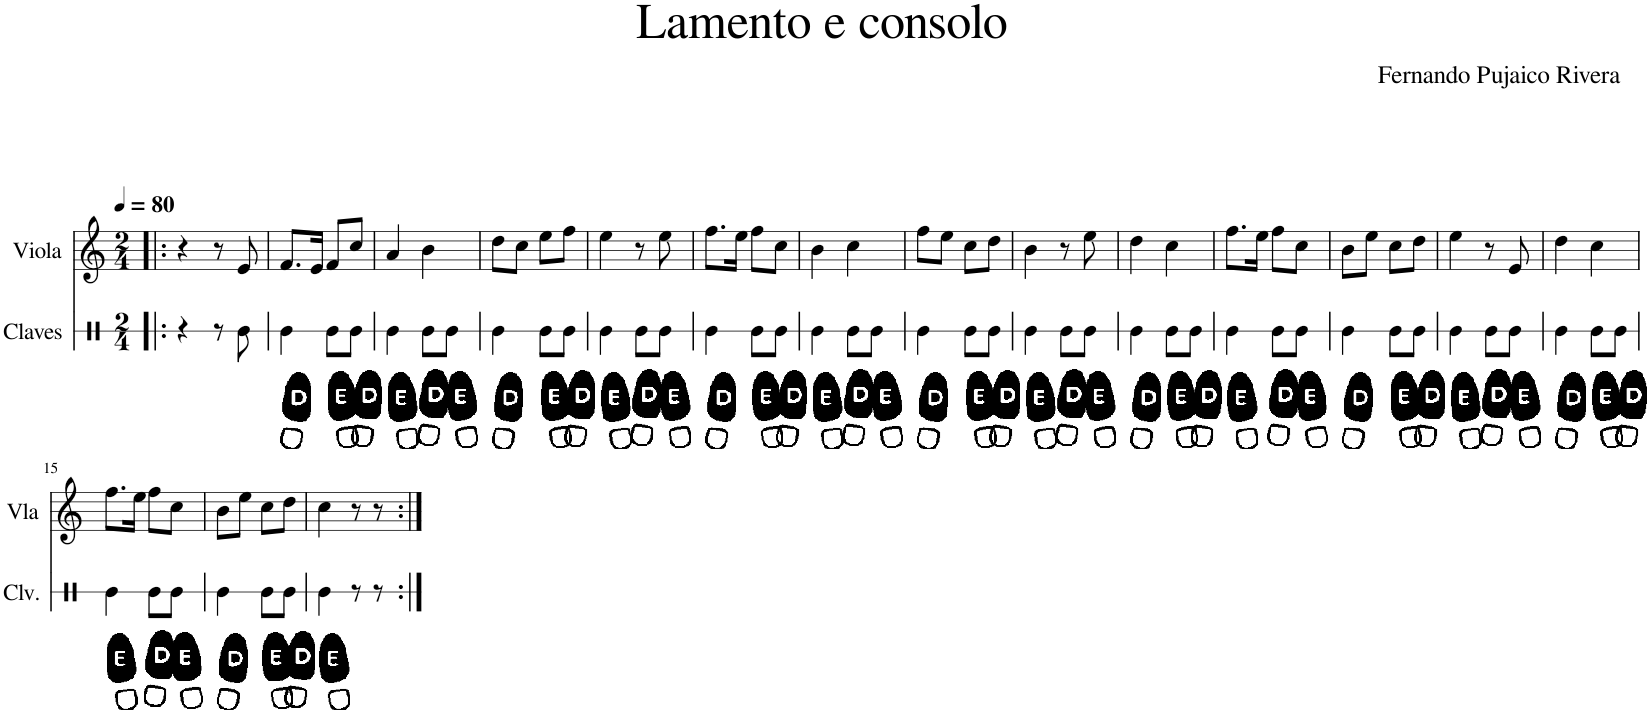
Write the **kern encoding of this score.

**kern	**kern
*part2	*part1
*staff2	*staff1
*I"Claves	*I"Viola
*I'Clv.	*I'Vla
*stria1	*
*clefX	*clefG2
*k[]	*k[]
*M2/4	*M2/4
*MM80	*MM80
=1!|:	=1!|:
4r	4r
8r	8r
8Re\	8e/
=2	=2
4Re\	8.f/L
.	16e/Jk
8Re\L	8f/L
8Re\J	8cc/J
=3	=3
4Re\	4a/
8Re\L	4b\
8Re\J	.
=4	=4
4Re\	8dd\L
.	8cc\J
8Re\L	8ee\L
8Re\J	8ff\J
=5	=5
4Re\	4ee\
8Re\L	8r
8Re\J	8ee\
=6	=6
4Re\	8.ff\L
.	16ee\Jk
8Re\L	8ff\L
8Re\J	8cc\J
=7	=7
4Re\	4b\
8Re\L	4cc\
8Re\J	.
=8	=8
4Re\	8ff\L
.	8ee\J
8Re\L	8cc\L
8Re\J	8dd\J
=9	=9
4Re\	4b\
8Re\L	8r
8Re\J	8ee\
=10	=10
4Re\	4dd\
8Re\L	4cc\
8Re\J	.
=11	=11
4Re\	8.ff\L
.	16ee\Jk
8Re\L	8ff\L
8Re\J	8cc\J
=12	=12
4Re\	8b\L
.	8ee\J
8Re\L	8cc\L
8Re\J	8dd\J
=13	=13
4Re\	4ee\
8Re\L	8r
8Re\J	8e/
=14	=14
4Re\	4dd\
8Re\L	4cc\
8Re\J	.
!!LO:LB:g=z
=15	=15
4Re\	8.ff\L
.	16ee\Jk
8Re\L	8ff\L
8Re\J	8cc\J
=16	=16
4Re\	8b\L
.	8ee\J
8Re\L	8cc\L
8Re\J	8dd\J
=17	=17
4Re\	4cc\
8r	8r
8r	8r
=:|!	=:|!
*-	*-
